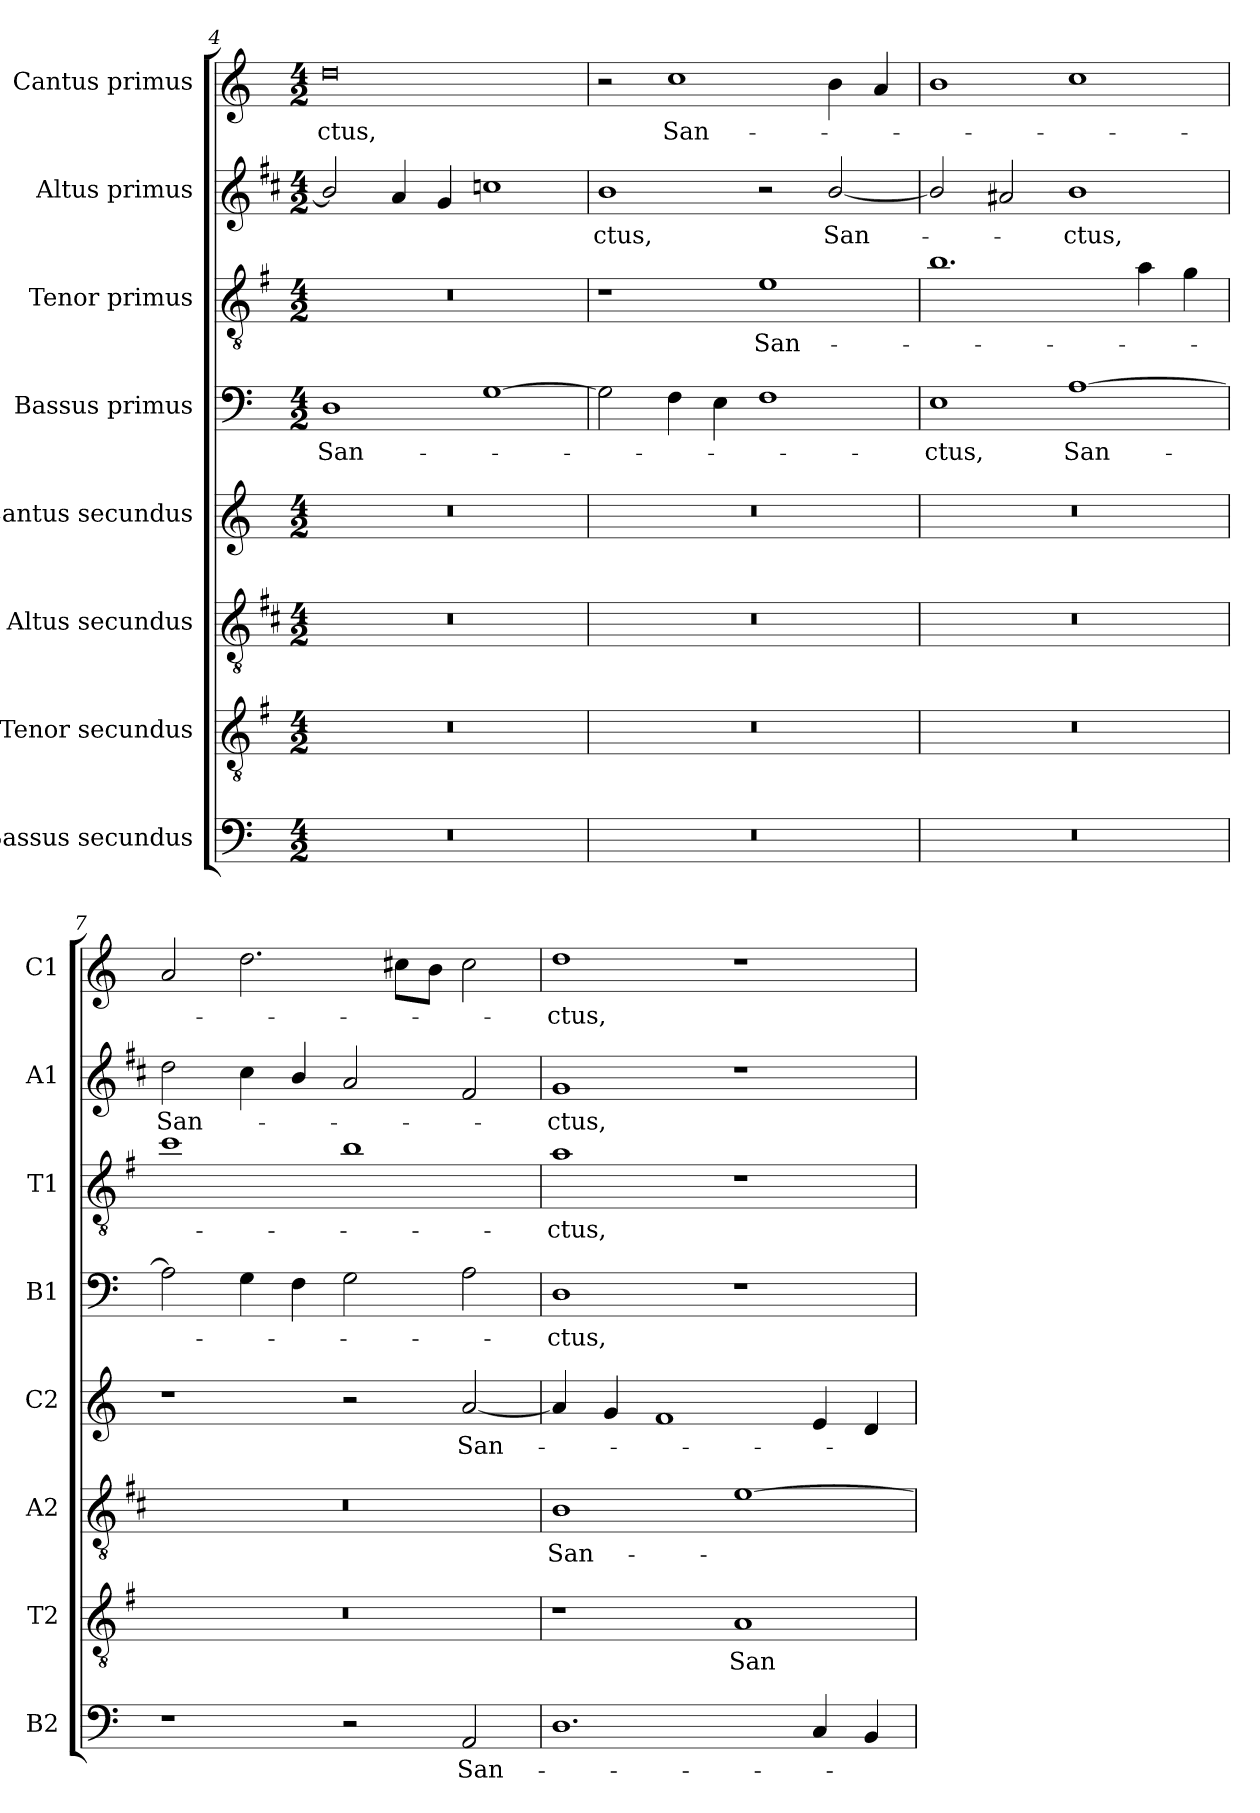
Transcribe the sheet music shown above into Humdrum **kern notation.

**kern	**text	**kern	**text	**kern	**text	**kern	**text	**kern	**text	**kern	**text	**kern	**text	**kern	**text
*part8	*part8	*part7	*part7	*part6	*part6	*part5	*part5	*part4	*part4	*part3	*part3	*part2	*part2	*part1	*part1
*staff8	*staff8	*staff7	*staff7	*staff6	*staff6	*staff5	*staff5	*staff4	*staff4	*staff3	*staff3	*staff2	*staff2	*staff1	*staff1
*I"Bassus secundus	*	*I"Tenor secundus	*	*I"Altus secundus	*	*I"Cantus secundus	*	*I"Bassus primus	*	*I"Tenor primus	*	*I"Altus primus	*	*I"Cantus primus	*
*I'B2	*	*I'T2	*	*I'A2	*	*I'C2	*	*I'B1	*	*I'T1	*	*I'A1	*	*I'C1	*
*clefF4	*	*clefGv2	*	*clefGv2	*	*clefG2	*	*clefF4	*	*clefGv2	*	*clefG2	*	*clefG2	*
*	*	*ITrd4c7	*	*ITrd1c2	*	*	*	*	*	*ITrd4c7	*	*ITrd1c2	*	*	*
*k[]	*	*k[]	*	*k[]	*	*k[]	*	*k[]	*	*k[]	*	*k[]	*	*k[]	*
*C:	*	*C:	*	*C:	*	*C:	*	*C:	*	*C:	*	*C:	*	*C:	*
*M4/2	*	*M4/2	*	*M4/2	*	*M4/2	*	*M4/2	*	*M4/2	*	*M4/2	*	*M4/2	*
=4	=4	=4	=4	=4	=4	=4	=4	=4	=4	=4	=4	=4	=4	=4	=4
!	!	!	!	!	!	!	!	!	!LO:LY:b	!	!	!	!	!	!LO:LY:b
0r	.	0r	.	0r	.	0r	.	1D	San-	0r	.	2a/]	.	0dd	-ctus,
.	.	.	.	.	.	.	.	.	.	.	.	4g/	.	.	.
.	.	.	.	.	.	.	.	.	.	.	.	4f/	.	.	.
.	.	.	.	.	.	.	.	[1G	.	.	.	1b-X	.	.	.
=5	=5	=5	=5	=5	=5	=5	=5	=5	=5	=5	=5	=5	=5	=5	=5
!	!	!	!	!	!	!	!	!	!	!	!	!	!LO:LY:b	!	!
0r	.	0r	.	0r	.	0r	.	2G\]	.	1r	.	1a	-ctus,	2r	.
!	!	!	!	!	!	!	!	!	!	!	!	!	!	!	!LO:LY:b
.	.	.	.	.	.	.	.	4F\	.	.	.	.	.	1cc	San-
.	.	.	.	.	.	.	.	4E\	.	.	.	.	.	.	.
!	!	!	!	!	!	!	!	!	!	!	!LO:LY:b	!	!	!	!
.	.	.	.	.	.	.	.	1F	.	1A	San-	2r	.	.	.
!	!	!	!	!	!	!	!	!	!	!	!	!	!LO:LY:b	!	!
.	.	.	.	.	.	.	.	.	.	.	.	[2a/	San-	4b\	.
.	.	.	.	.	.	.	.	.	.	.	.	.	.	4a/	.
!!LO:LB:g=z
=6	=6	=6	=6	=6	=6	=6	=6	=6	=6	=6	=6	=6	=6	=6	=6
!	!	!	!	!	!	!	!	!	!LO:LY:b	!	!	!	!	!	!
0r	.	0r	.	0r	.	0r	.	1E	-ctus,	1.e	.	2a/]	.	1b	.
.	.	.	.	.	.	.	.	.	.	.	.	2g#X/	.	.	.
!	!	!	!	!	!	!	!	!	!LO:LY:b	!	!	!	!LO:LY:b	!	!
.	.	.	.	.	.	.	.	[1A	San-	.	.	1a	-ctus,	1cc	.
.	.	.	.	.	.	.	.	.	.	4d\	.	.	.	.	.
.	.	.	.	.	.	.	.	.	.	4c\	.	.	.	.	.
=7	=7	=7	=7	=7	=7	=7	=7	=7	=7	=7	=7	=7	=7	=7	=7
!	!	!	!	!	!	!	!	!	!	!	!	!	!LO:LY:b	!	!
1r	.	0r	.	0r	.	1r	.	2A\]	.	1f	.	2cc\	San-	2a/	.
.	.	.	.	.	.	.	.	4G\	.	.	.	4b\	.	2.dd\	.
.	.	.	.	.	.	.	.	4F\	.	.	.	4a/	.	.	.
2r	.	.	.	.	.	2r	.	2G\	.	1e	.	2g/	.	.	.
.	.	.	.	.	.	.	.	.	.	.	.	.	.	8cc#X\L	.
.	.	.	.	.	.	.	.	.	.	.	.	.	.	8b\J	.
!	!LO:LY:b	!	!	!	!	!	!LO:LY:b	!	!	!	!	!	!	!	!
2AA/	San-	.	.	.	.	[2a/	San-	2A\	.	.	.	2e/	.	2cc#\	.
=8	=8	=8	=8	=8	=8	=8	=8	=8	=8	=8	=8	=8	=8	=8	=8
!	!	!	!	!	!LO:LY:b	!	!	!	!LO:LY:b	!	!LO:LY:b	!	!LO:LY:b	!	!LO:LY:b
1.D	.	1r	.	1A	San-	4a/]	.	1D	-ctus,	1d	-ctus,	1f	-ctus,	1dd	-ctus,
.	.	.	.	.	.	4g/	.	.	.	.	.	.	.	.	.
.	.	.	.	.	.	1f	.	.	.	.	.	.	.	.	.
!	!	!	!LO:LY:b	!	!	!	!	!	!	!	!	!	!	!	!
.	.	1D	San-	[1d	.	.	.	1r	.	1r	.	1r	.	1r	.
4C/	.	.	.	.	.	4e/	.	.	.	.	.	.	.	.	.
4BB/	.	.	.	.	.	4d/	.	.	.	.	.	.	.	.	.
=	=	=	=	=	=	=	=	=	=	=	=	=	=	=	=
*-	*-	*-	*-	*-	*-	*-	*-	*-	*-	*-	*-	*-	*-	*-	*-
